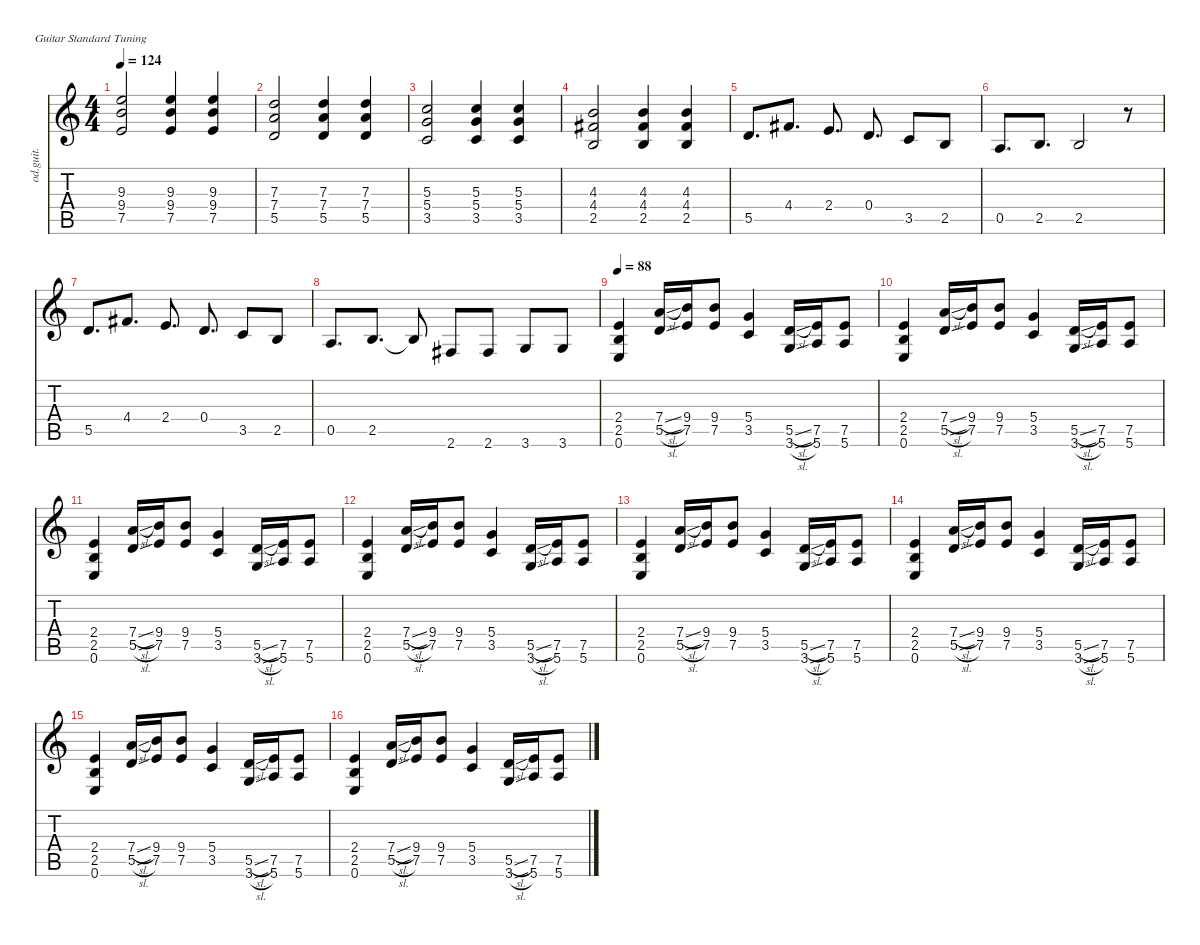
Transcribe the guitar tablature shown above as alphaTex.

\defaultSystemsLayout 4
\hideDynamics
\bracketExtendMode nobrackets
\otherSystemsTrackNameOrientation horizontal
\track ("kithara" "od.guit.") {instrument overdrivenguitar}
\staff {score tabs}
\tuning (E4 B3 G3 D3 A2 E2)
\ts (4 4)
\tempo 124
\clef g2
\ks c
(7.5 9.4 9.3).2{dy mf beam Up} (7.5 9.4 9.3).4{beam Up} (7.5 9.4 9.3).4{beam Up} |
(5.5 7.4 7.3).2{beam Up} (5.5 7.4 7.3).4{beam Up} (5.5 7.4 7.3).4{beam Up} |
(3.5 5.4 5.3).2{beam Up} (3.5 5.4 5.3).4{beam Up} (3.5 5.4 5.3).4{beam Up} |
(2.5 4.4{acc #} 4.3).2{beam Up} (2.5 4.4{acc #} 4.3).4{beam Up} (2.5 4.4{acc #} 4.3).4{beam Up} |
5.5.8{d beam Up} 4.4{acc #}.8{d beam Up} 2.4.8{d beam Up} 0.4.8{d beam Up} 3.5.8{beam Up} 2.5.8{beam Up} |
0.5.8{d beam Up} 2.5.8{d beam Up} 2.5.2{beam Up} r.8{beam Up} |
5.5.8{d beam Up} 4.4{acc #}.8{d beam Up} 2.4.8{d beam Up} 0.4.8{d beam Up} 3.5.8{beam Up} 2.5.8{beam Up} |
0.5.8{d beam Up} 2.5.8{d beam Up} 2.5{t}.8{beam Up} 2.6{acc #}.8{beam Up} 2.6{acc #}.8{beam Up} 3.6.8{beam Up} 3.6.8{beam Up} |
\tempo 88
(0.6 2.5 2.4).4{beam Up} (5.5{sl} 7.4{sl}).16{beam Up} (7.5 9.4).16{beam Up} (7.5 9.4).8{beam Up} (3.5 5.4).4{beam Up} (3.6{sl} 5.5{sl}).16{beam Up} (5.6 7.5).16{beam Up} (5.6 7.5).8{beam Up} |
(0.6 2.5 2.4).4{beam Up} (5.5{sl} 7.4{sl}).16{beam Up} (7.5 9.4).16{beam Up} (7.5 9.4).8{beam Up} (3.5 5.4).4{beam Up} (3.6{sl} 5.5{sl}).16{beam Up} (5.6 7.5).16{beam Up} (5.6 7.5).8{beam Up} |
(0.6 2.5 2.4).4{beam Up} (5.5{sl} 7.4{sl}).16{beam Up} (7.5 9.4).16{beam Up} (7.5 9.4).8{beam Up} (3.5 5.4).4{beam Up} (3.6{sl} 5.5{sl}).16{beam Up} (5.6 7.5).16{beam Up} (5.6 7.5).8{beam Up} |
(0.6 2.5 2.4).4{beam Up} (5.5{sl} 7.4{sl}).16{beam Up} (7.5 9.4).16{beam Up} (7.5 9.4).8{beam Up} (3.5 5.4).4{beam Up} (3.6{sl} 5.5{sl}).16{beam Up} (5.6 7.5).16{beam Up} (5.6 7.5).8{beam Up} |
(0.6 2.5 2.4).4{beam Up} (5.5{sl} 7.4{sl}).16{beam Up} (7.5 9.4).16{beam Up} (7.5 9.4).8{beam Up} (3.5 5.4).4{beam Up} (3.6{sl} 5.5{sl}).16{beam Up} (5.6 7.5).16{beam Up} (5.6 7.5).8{beam Up} |
(0.6 2.5 2.4).4{beam Up} (5.5{sl} 7.4{sl}).16{beam Up} (7.5 9.4).16{beam Up} (7.5 9.4).8{beam Up} (3.5 5.4).4{beam Up} (3.6{sl} 5.5{sl}).16{beam Up} (5.6 7.5).16{beam Up} (5.6 7.5).8{beam Up} |
(0.6 2.5 2.4).4{beam Up} (5.5{sl} 7.4{sl}).16{beam Up} (7.5 9.4).16{beam Up} (7.5 9.4).8{beam Up} (3.5 5.4).4{beam Up} (3.6{sl} 5.5{sl}).16{beam Up} (5.6 7.5).16{beam Up} (5.6 7.5).8{beam Up} |
(0.6 2.5 2.4).4{beam Up} (5.5{sl} 7.4{sl}).16{beam Up} (7.5 9.4).16{beam Up} (7.5 9.4).8{beam Up} (3.5 5.4).4{beam Up} (3.6{sl} 5.5{sl}).16{beam Up} (5.6 7.5).16{beam Up} (5.6 7.5).8{beam Up}
